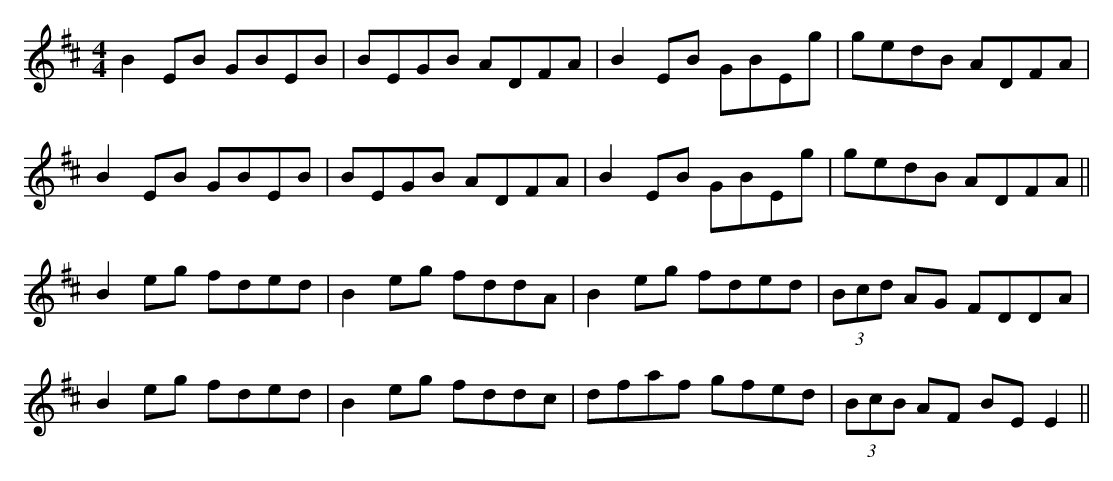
X:1
M:4/4
K:D
B2EB GBEB|BEGB ADFA|B2EB GBEg|gedB ADFA|
B2EB GBEB|BEGB ADFA|B2EB GBEg|gedB ADFA||
B2eg fded|B2eg fddA|B2eg fded|(3Bcd AG FDDA|
B2eg fded|B2eg fddc|dfaf gfed|(3BcB AF BEE2||
